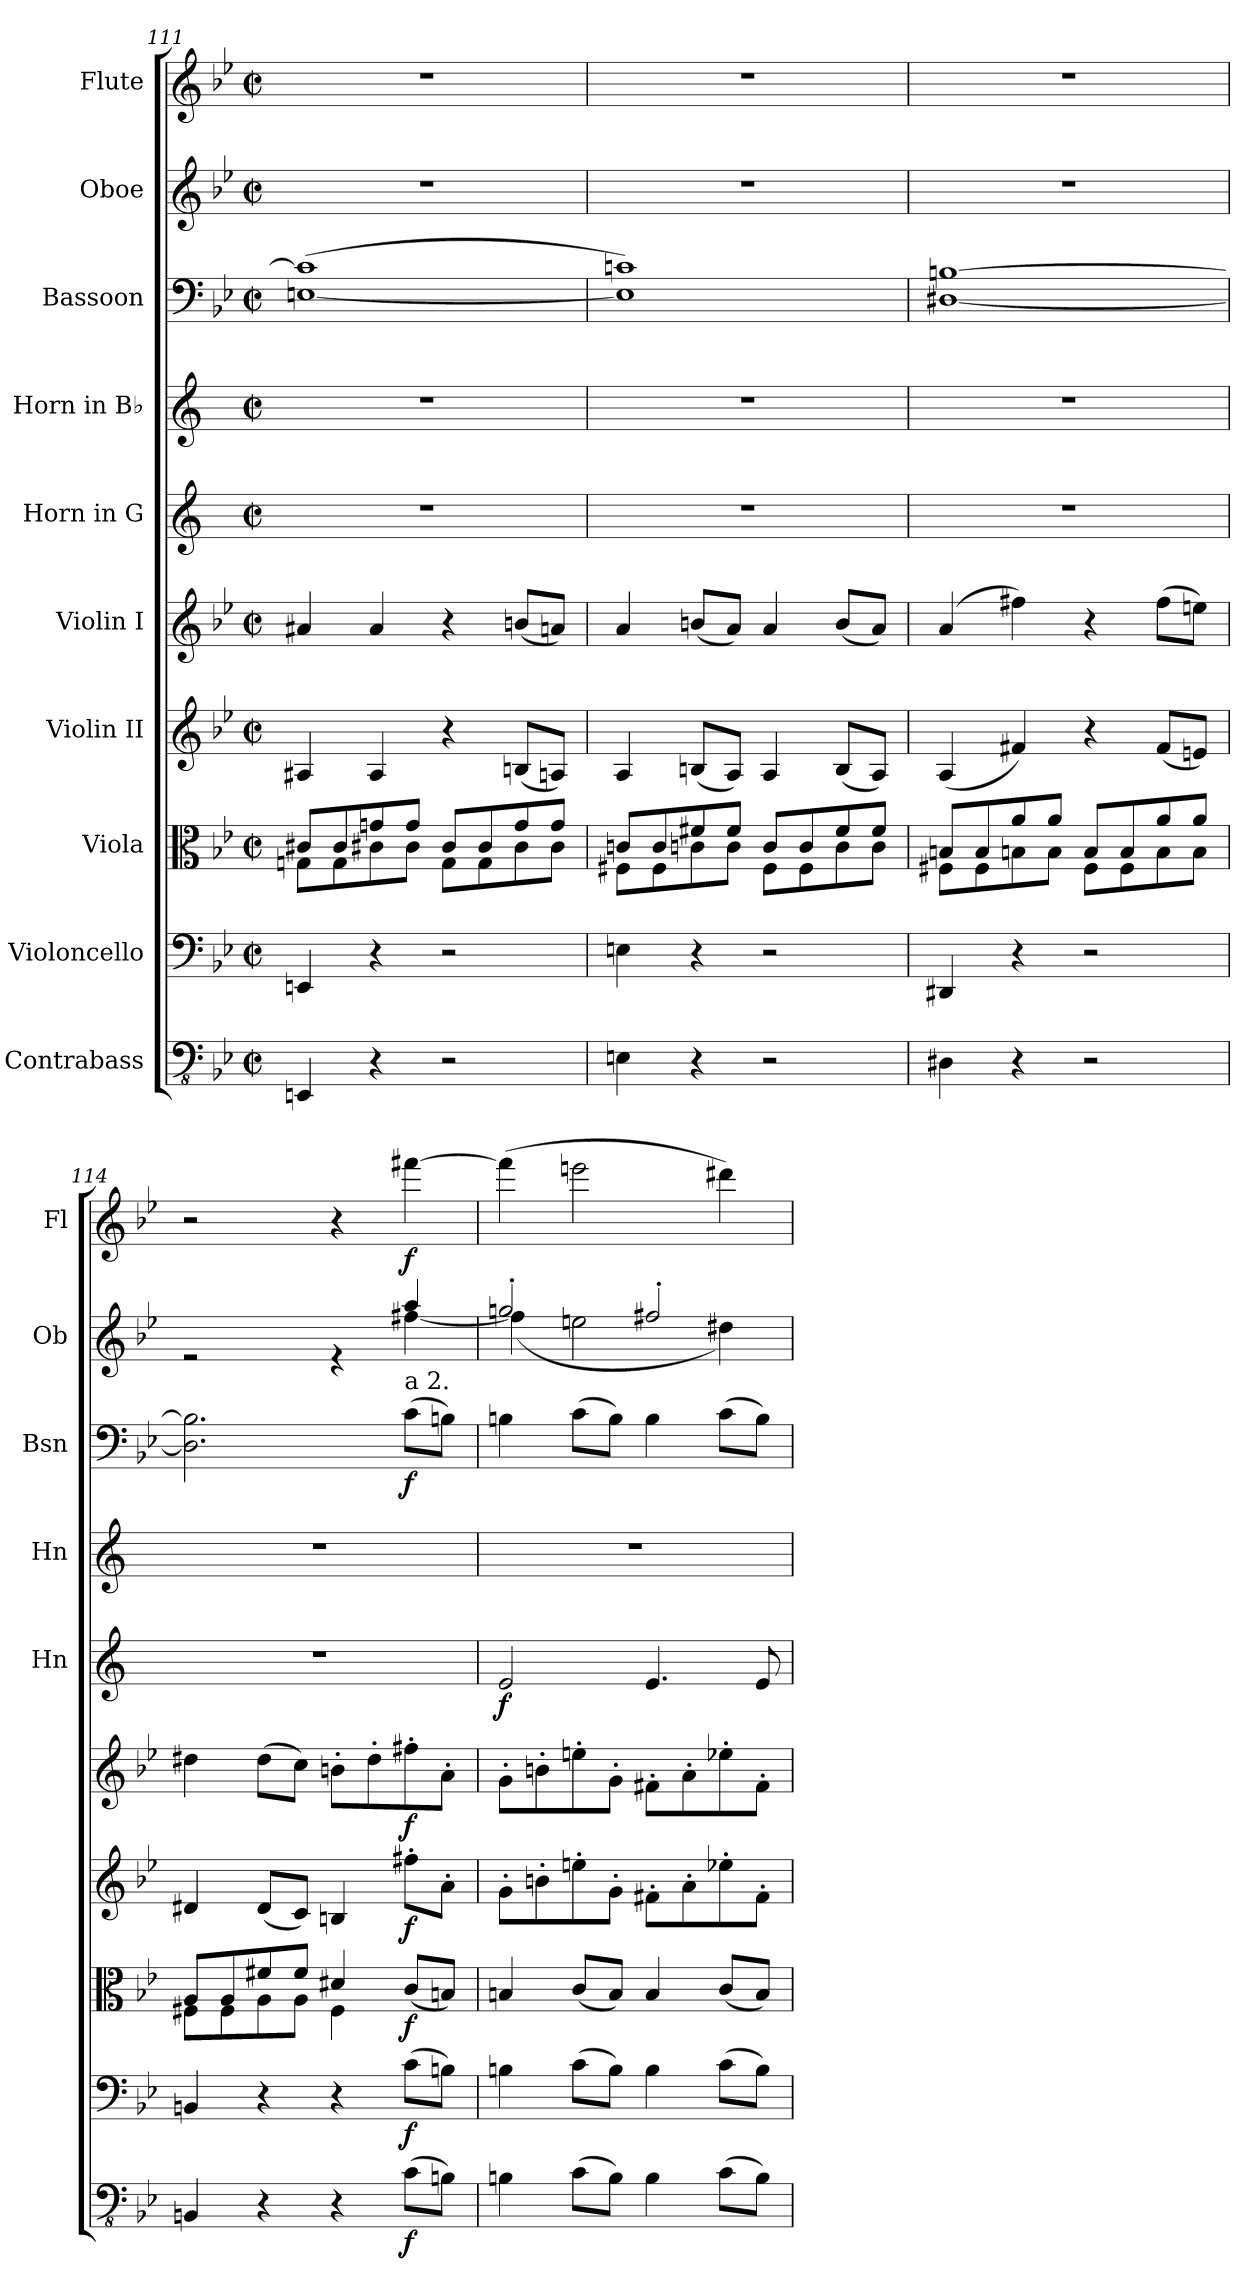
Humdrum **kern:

**kern	**dynam	**kern	**dynam	**kern	**dynam	**kern	**dynam	**kern	**dynam	**kern	**dynam	**kern	**kern	**dynam	**kern	**kern	**dynam
*part10	*part10	*part9	*part9	*part8	*part8	*part7	*part7	*part6	*part6	*part5	*part5	*part4	*part3	*part3	*part2	*part1	*part1
*staff10	*staff10	*staff9	*staff9	*staff8	*staff8	*staff7	*staff7	*staff6	*staff6	*staff5	*staff5	*staff4	*staff3	*staff3	*staff2	*staff1	*staff1
*I"Contrabass	*	*I"Violoncello	*	*I"Viola	*	*I"Violin II	*	*I"Violin I	*	*I"Horn in G	*	*I"Horn in B♭	*I"Bassoon	*	*I"Oboe	*I"Flute	*
*	*	*	*	*	*	*	*	*	*	*I'Hn	*	*I'Hn	*I'Bsn	*	*I'Ob	*I'Fl	*
!!LO:PB:g=z
*clefFv4	*	*clefF4	*	*clefC3	*	*clefG2	*	*clefG2	*	*clefG2	*	*clefG2	*clefF4	*	*clefG2	*clefG2	*
*	*	*	*	*	*	*	*	*	*	*ITrd3c5	*	*ITrd1c2	*	*	*	*	*
*k[b-e-]	*	*k[b-e-]	*	*k[b-e-]	*	*k[b-e-]	*	*k[b-e-]	*	*k[f#]	*	*k[b-e-]	*k[b-e-]	*	*k[b-e-]	*k[b-e-]	*
*M2/2	*	*M2/2	*	*M2/2	*	*M2/2	*	*M2/2	*	*M2/2	*	*M2/2	*M2/2	*	*M2/2	*M2/2	*
*met(c|)	*	*met(c|)	*	*met(c|)	*	*met(c|)	*	*met(c|)	*	*met(c|)	*	*met(c|)	*met(c|)	*	*met(c|)	*met(c|)	*
=111	=111	=111	=111	=111	=111	=111	=111	=111	=111	=111	=111	=111	=111	=111	=111	=111	=111
*	*	*	*	*^	*	*	*	*	*	*	*	*	*	*	*	*	*
4EEEn/	.	4EEn/	.	8c#X/L	8Gn\L	.	4A#X/	.	4a#X/	.	1r	.	1r	(>[1En 1c#]	.	1r	1r	.
.	.	.	.	8c#/	8G\	.	.	.	.	.	.	.	.	.	.	.	.	.
4r	.	4r	.	8gn/	8c#X\	.	4A#/	.	4a#/	.	.	.	.	.	.	.	.	.
.	.	.	.	8g/J	8c#\J	.	.	.	.	.	.	.	.	.	.	.	.	.
2r	.	2r	.	8c#/L	8G\L	.	4r	.	4r	.	.	.	.	.	.	.	.	.
.	.	.	.	8c#/	8G\	.	.	.	.	.	.	.	.	.	.	.	.	.
.	.	.	.	8g/	8c#\	.	(8Bn/L	.	(8bn/L	.	.	.	.	.	.	.	.	.
.	.	.	.	8g/J	8c#\J	.	8An/J)	.	8an/J)	.	.	.	.	.	.	.	.	.
=112	=112	=112	=112	=112	=112	=112	=112	=112	=112	=112	=112	=112	=112	=112	=112	=112	=112	=112
4EEn\	.	4En\	.	8cn/L	8F#X\L	.	4A/	.	4a/	.	1r	.	1r	1E] 1cn)	.	1r	1r	.
.	.	.	.	8c/	8F#\	.	.	.	.	.	.	.	.	.	.	.	.	.
4r	.	4r	.	8f#X/	8cn\	.	(8Bn/L	.	(8bn/L	.	.	.	.	.	.	.	.	.
.	.	.	.	8f#/J	8c\J	.	8A/J)	.	8a/J)	.	.	.	.	.	.	.	.	.
2r	.	2r	.	8c/L	8F#\L	.	4A/	.	4a/	.	.	.	.	.	.	.	.	.
.	.	.	.	8c/	8F#\	.	.	.	.	.	.	.	.	.	.	.	.	.
.	.	.	.	8f#/	8c\	.	(8B/L	.	(8b/L	.	.	.	.	.	.	.	.	.
.	.	.	.	8f#/J	8c\J	.	8A/J)	.	8a/J)	.	.	.	.	.	.	.	.	.
=113	=113	=113	=113	=113	=113	=113	=113	=113	=113	=113	=113	=113	=113	=113	=113	=113	=113	=113
4DD#X\	.	4DD#X/	.	8Bn/L	8F#X\L	.	(4A/	.	(4a/	.	1r	.	1r	[1D#X [1Bn	.	1r	1r	.
.	.	.	.	8B/	8F#\	.	.	.	.	.	.	.	.	.	.	.	.	.
4r	.	4r	.	8a/	8Bn\	.	4f#X/)	.	4ff#X\)	.	.	.	.	.	.	.	.	.
.	.	.	.	8a/J	8B\J	.	.	.	.	.	.	.	.	.	.	.	.	.
2r	.	2r	.	8B/L	8F#\L	.	4r	.	4r	.	.	.	.	.	.	.	.	.
.	.	.	.	8B/	8F#\	.	.	.	.	.	.	.	.	.	.	.	.	.
.	.	.	.	8a/	8B\	.	(8f#/L	.	(8ff#\L	.	.	.	.	.	.	.	.	.
.	.	.	.	8a/J	8B\J	.	8en/J)	.	8een\J)	.	.	.	.	.	.	.	.	.
=114	=114	=114	=114	=114	=114	=114	=114	=114	=114	=114	=114	=114	=114	=114	=114	=114	=114	=114
*	*	*	*	*	*	*	*	*	*	*	*	*	*	*	*	*^	*	*
4BBBn/	.	4BBn/	.	8A/L	8F#X\L	.	4d#X/	.	4dd#X\	.	1r	.	1r	2.D#\] 2.B\]	.	2re	2.ryy	2r	.
.	.	.	.	8A/	8F#\	.	.	.	.	.	.	.	.	.	.	.	.	.	.
4r	.	4r	.	8f#X/	8A\	.	(8d#/L	.	(8dd#\L	.	.	.	.	.	.	.	.	.	.
.	.	.	.	8f#/J	8A\J	.	8c/J)	.	8cc\J)	.	.	.	.	.	.	.	.	.	.
4r	.	4r	.	4d#X/	4F#\	.	4Bn/	.	8bn'\L	.	.	.	.	.	.	4re	.	4r	.
.	.	.	.	.	.	.	.	.	8dd#'\	.	.	.	.	.	.	.	.	.	.
!	!	!	!	!	!	!	!	!	!	!	!	!	!	!LO:TX:a:t=a 2.	!	!	!	!	!
!	!LO:DY:b	!	!LO:DY:b	!	!	!LO:DY:b	!	!LO:DY:b	!	!LO:DY:b	!	!	!	!	!LO:DY:b	!	!	!	!LO:DY:b
(8C\L	f	(8c\L	f	(8c/L	4ryy	f	8ff#X'\L	f	8ff#X'\	f	.	.	.	(8c\L	f	4aa/	[4ff#X\	[4fff#X\	f
8BBn\J)	.	8Bn\J)	.	8Bn/J)	.	.	8a'\J	.	8a'\J	.	.	.	.	8Bn\J)	.	.	.	.	.
*	*	*	*	*v	*v	*	*	*	*	*	*	*	*	*	*	*	*	*	*
=115	=115	=115	=115	=115	=115	=115	=115	=115	=115	=115	=115	=115	=115	=115	=115	=115	=115	=115
!	!	!	!	!	!	!	!	!	!	!	!LO:DY:b	!	!	!	!	!	!	!
4BBn\	.	4Bn\	.	4Bn/	.	8g'\L	.	8g'\L	.	2B/	f	1r	4Bn\	.	2ggn'/	(4ff#\]	(4fff#\]	.
.	.	.	.	.	.	8bn'\	.	8bn'\	.	.	.	.	.	.	.	.	.	.
(8C\L	.	(8c\L	.	(8c/L	.	8een'\	.	8een'\	.	.	.	.	(8c\L	.	.	2een\	2eeen\	.
8BB\J)	.	8B\J)	.	8B/J)	.	8g'\J	.	8g'\J	.	.	.	.	8B\J)	.	.	.	.	.
4BB\	.	4B\	.	4B/	.	8f#X'\L	.	8f#X'\L	.	4.B/	.	.	4B\	.	2ff#X'/	.	.	.
.	.	.	.	.	.	8a'\	.	8a'\	.	.	.	.	.	.	.	.	.	.
(8C\L	.	(8c\L	.	(8c/L	.	8ee-X'\	.	8ee-X'\	.	.	.	.	(8c\L	.	.	4dd#X\)	4ddd#X\)	.
8BB\J)	.	8B\J)	.	8B/J)	.	8f#'\J	.	8f#'\J	.	8B/	.	.	8B\J)	.	.	.	.	.
*	*	*	*	*	*	*	*	*	*	*	*	*	*	*	*v	*v	*	*
=	=	=	=	=	=	=	=	=	=	=	=	=	=	=	=	=	=
*-	*-	*-	*-	*-	*-	*-	*-	*-	*-	*-	*-	*-	*-	*-	*-	*-	*-
